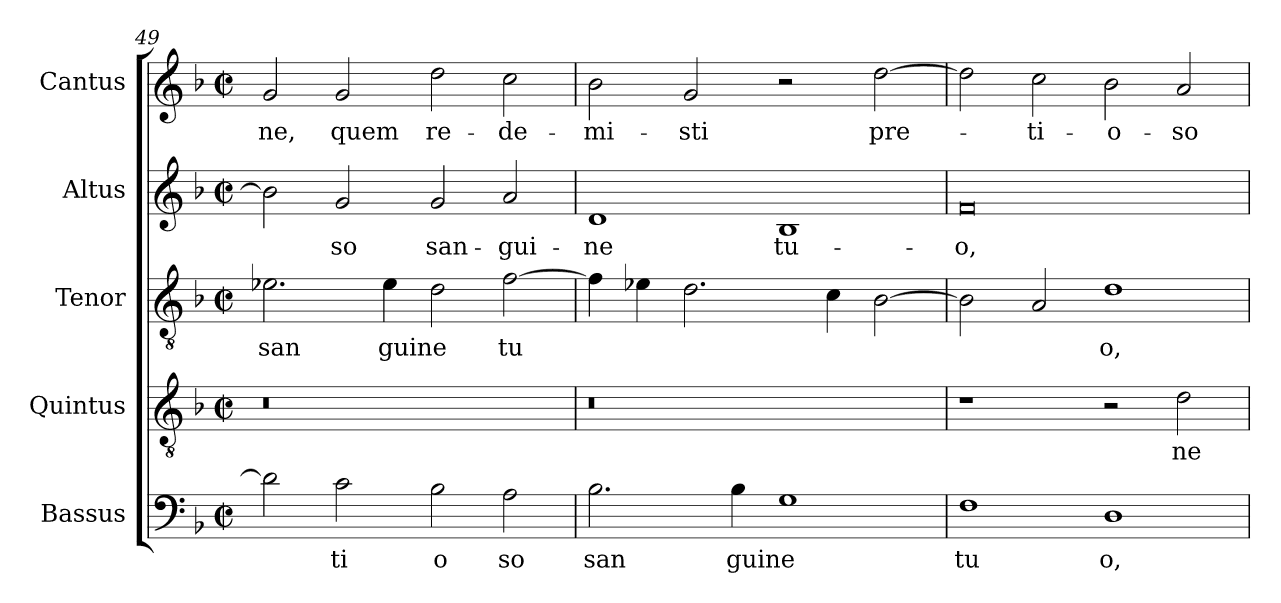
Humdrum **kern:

**kern	**text	**kern	**text	**kern	**text	**kern	**text	**kern	**text
*part5	*part5	*part4	*part4	*part3	*part3	*part2	*part2	*part1	*part1
*staff5	*staff5	*staff4	*staff4	*staff3	*staff3	*staff2	*staff2	*staff1	*staff1
*I"Bassus	*	*I"Quintus	*	*I"Tenor	*	*I"Altus	*	*I"Cantus	*
*clefF4	*	*clefGv2	*	*clefGv2	*	*clefG2	*	*clefG2	*
*k[b-]	*	*k[b-]	*	*k[b-]	*	*k[b-]	*	*k[b-]	*
*F:	*	*F:	*	*F:	*	*F:	*	*F:	*
*M2/2	*	*M2/2	*	*M2/2	*	*M2/2	*	*M2/2	*
*met(c|)	*	*met(c|)	*	*met(c|)	*	*met(c|)	*	*met(c|)	*
=49	=49	=49	=49	=49	=49	=49	=49	=49	=49
!	!	!	!	!	!LO:LY:b:cj	!	!	!	!LO:LY:b:cj
2d\]	.	0r	.	2.e-X\	san	2b-\]	.	2g/	-ne,
!	!LO:LY:b:cj	!	!	!	!	!	!LO:LY:b:cj	!	!LO:LY:b:cj
2c\	ti	.	.	.	.	2g/	-so	2g/	quem
!	!	!	!	!	!LO:LY:b:cj	!	!	!	!
.	.	.	.	4e-\	guine	.	.	.	.
!	!LO:LY:b:cj	!	!	!	!	!	!LO:LY:b:cj	!	!LO:LY:b:cj
2B-\	o	.	.	2d\	.	2g/	san-	2dd\	re-
!	!LO:LY:b:cj	!	!	!	!LO:LY:b:cj	!	!LO:LY:b:cj	!	!LO:LY:b:cj
2A\	so	.	.	[>2f\	tu	2a/	-gui-	2cc\	-de-
=50	=50	=50	=50	=50	=50	=50	=50	=50	=50
!	!LO:LY:b:cj	!	!	!	!	!	!LO:LY:b:cj	!	!LO:LY:b:cj
2.B-\	san	0r	.	4f\]	.	1d	-ne	2b-\	-mi-
.	.	.	.	4e-\	.	.	.	.	.
!	!	!	!	!	!	!	!	!	!LO:LY:b:cj
.	.	.	.	2.d\	.	.	.	2g/	-sti
!	!LO:LY:b:cj	!	!	!	!	!	!	!	!
4B-\	guine	.	.	.	.	.	.	.	.
!	!	!	!	!	!	!	!LO:LY:b:cj	!	!
1G	.	.	.	.	.	1B-	tu-	2r	.
.	.	.	.	4c\	.	.	.	.	.
!	!	!	!	!	!	!	!	!	!LO:LY:b
.	.	.	.	[>2B-\	.	.	.	[>2dd\	pre-
=51	=51	=51	=51	=51	=51	=51	=51	=51	=51
!	!LO:LY:b:cj	!	!	!	!	!	!LO:LY:b:cj	!	!
1F	tu	1r	.	2B-\]	.	0f	-o,	2dd\]	.
!	!	!	!	!	!	!	!	!	!LO:LY:b:cj
.	.	.	.	2A/	.	.	.	2cc\	-ti-
!	!LO:LY:b:cj	!	!	!	!LO:LY:b:cj	!	!	!	!LO:LY:b:cj
1D	o,	2r	.	1d	o,	.	.	2b-\	-o-
!	!	!	!LO:LY:b:cj	!	!	!	!	!	!LO:LY:b:cj
.	.	2d\	ne	.	.	.	.	2a/	-so
=	=	=	=	=	=	=	=	=	=
*-	*-	*-	*-	*-	*-	*-	*-	*-	*-
